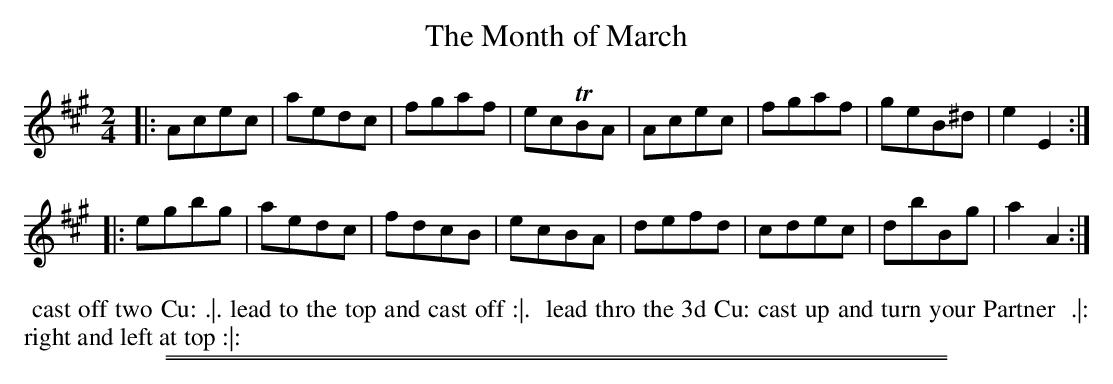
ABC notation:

X:1
T: The Month of March
M: 2/4
L: 1/8
K: A
|:\
Acec | aedc | fgaf | ecTBA |\
Acec | fgaf | geB^d | e2E2 :|
|:\
egbg | aedc | fdcB | ecBA |\
defd | cdec | dbBg | a2A2 :|
